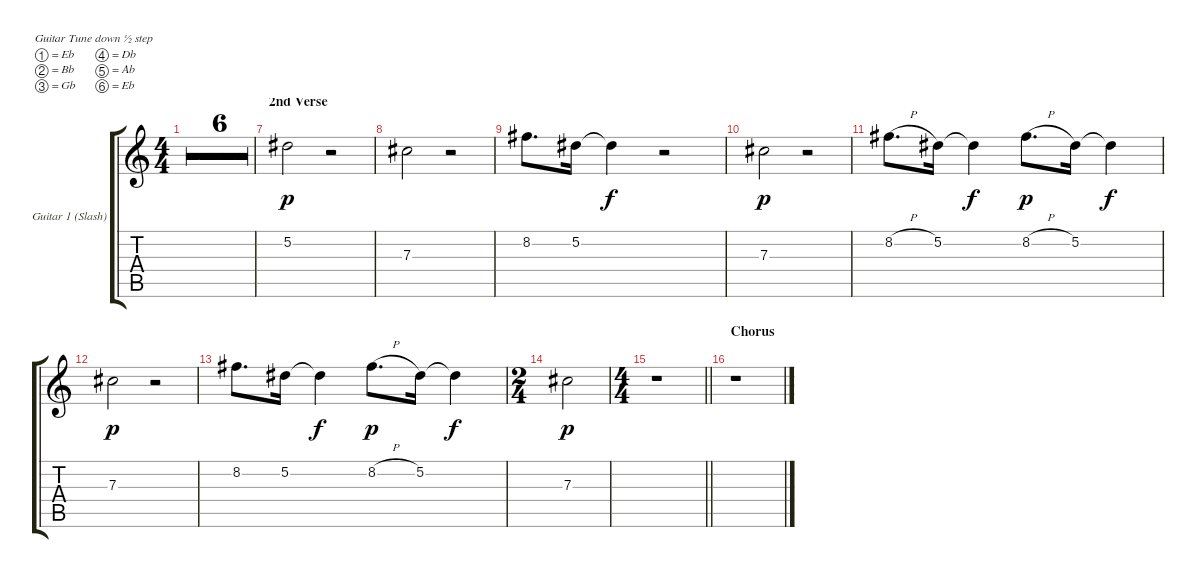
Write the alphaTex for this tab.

\multiTrackTrackNamePolicy allsystems
\firstSystemTrackNameMode fullname
\firstSystemTrackNameOrientation horizontal
\otherSystemsTrackNameOrientation horizontal
\chordDiagramsInScore
\track ("Guitar 1 (Slash)" "E-Gt") {multiBarRest instrument overdrivenguitar}
\staff {score tabs}
\tuning (Eb4 Bb3 Gb3 Db3 Ab2 Eb2)
\ts (4 4)
\tempo 62
\clef g2
\ks c
r.1{dy p} |
r.1 |
r.1 |
r.1 |
r.1 |
\barLineRight lightlight
r.1 |
\section ("" "2nd Verse")
5.2.2 r.2 |
7.3.2 r.2 |
8.2.8{d} 5.2.16 5.2{t}.4{dy f} r.2 |
7.3.2{dy p} r.2 |
8.2{h}.8{d} 5.2.16 5.2{t}.4{dy f} 8.2{h}.8{d dy p} 5.2.16 5.2{t}.4{dy f} |
7.3.2{dy p} r.2 |
8.2.8{d} 5.2.16 5.2{t}.4{dy f} 8.2{h}.8{d dy p} 5.2.16 5.2{t}.4{dy f} |
\ts (2 4)
7.3.2{dy p} |
\ts (4 4)
\barLineRight lightlight
r.1 |
\section ("" "Chorus")
r.1
